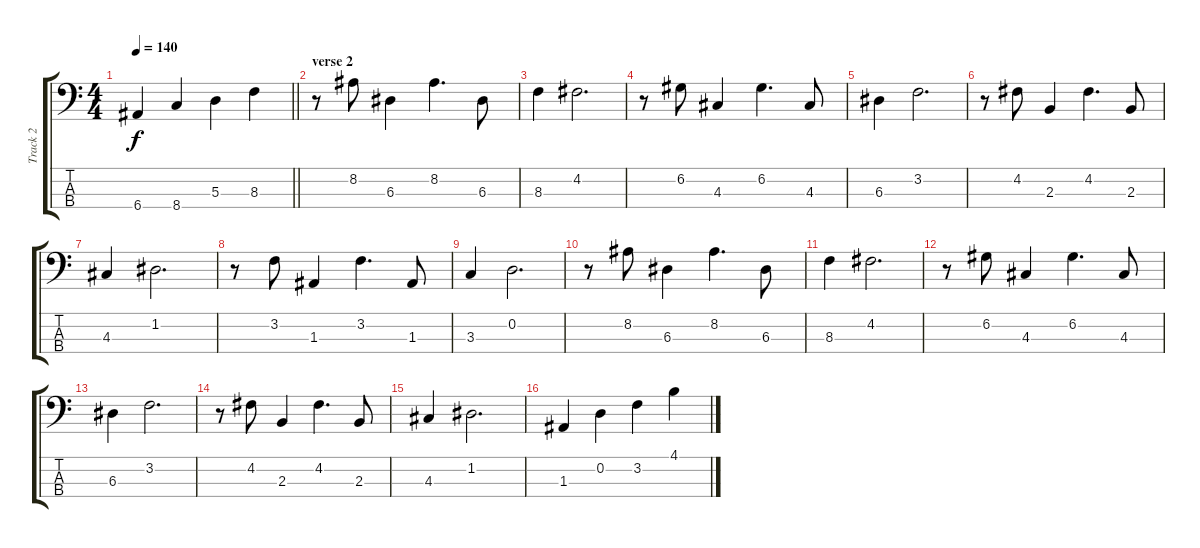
\track ("Track 2" "Track 2") {instrument electricbassfinger}
\staff {score tabs}
\tuning (G2 D2 A1 E1) {hide}
\ts (4 4)
\tempo 140
\clef f4
\barLineRight lightlight
\ks c
6.4.4{dy f} 8.4.4 5.3.4 8.3.4 |
\section ("" "verse 2")
r.8 8.2.8 6.3.4 8.2.4{d} 6.3.8 |
8.3.4 4.2.2{d} |
r.8 6.2.8 4.3.4 6.2.4{d} 4.3.8 |
6.3.4 3.2.2{d} |
r.8 4.2.8 2.3.4 4.2.4{d} 2.3.8 |
4.3.4 1.2.2{d} |
r.8 3.2.8 1.3.4 3.2.4{d} 1.3.8 |
3.3.4 0.2.2{d} |
r.8 8.2.8 6.3.4 8.2.4{d} 6.3.8 |
8.3.4 4.2.2{d} |
r.8 6.2.8 4.3.4 6.2.4{d} 4.3.8 |
6.3.4 3.2.2{d} |
r.8 4.2.8 2.3.4 4.2.4{d} 2.3.8 |
4.3.4 1.2.2{d} |
1.3.4 0.2.4 3.2.4 4.1.4
